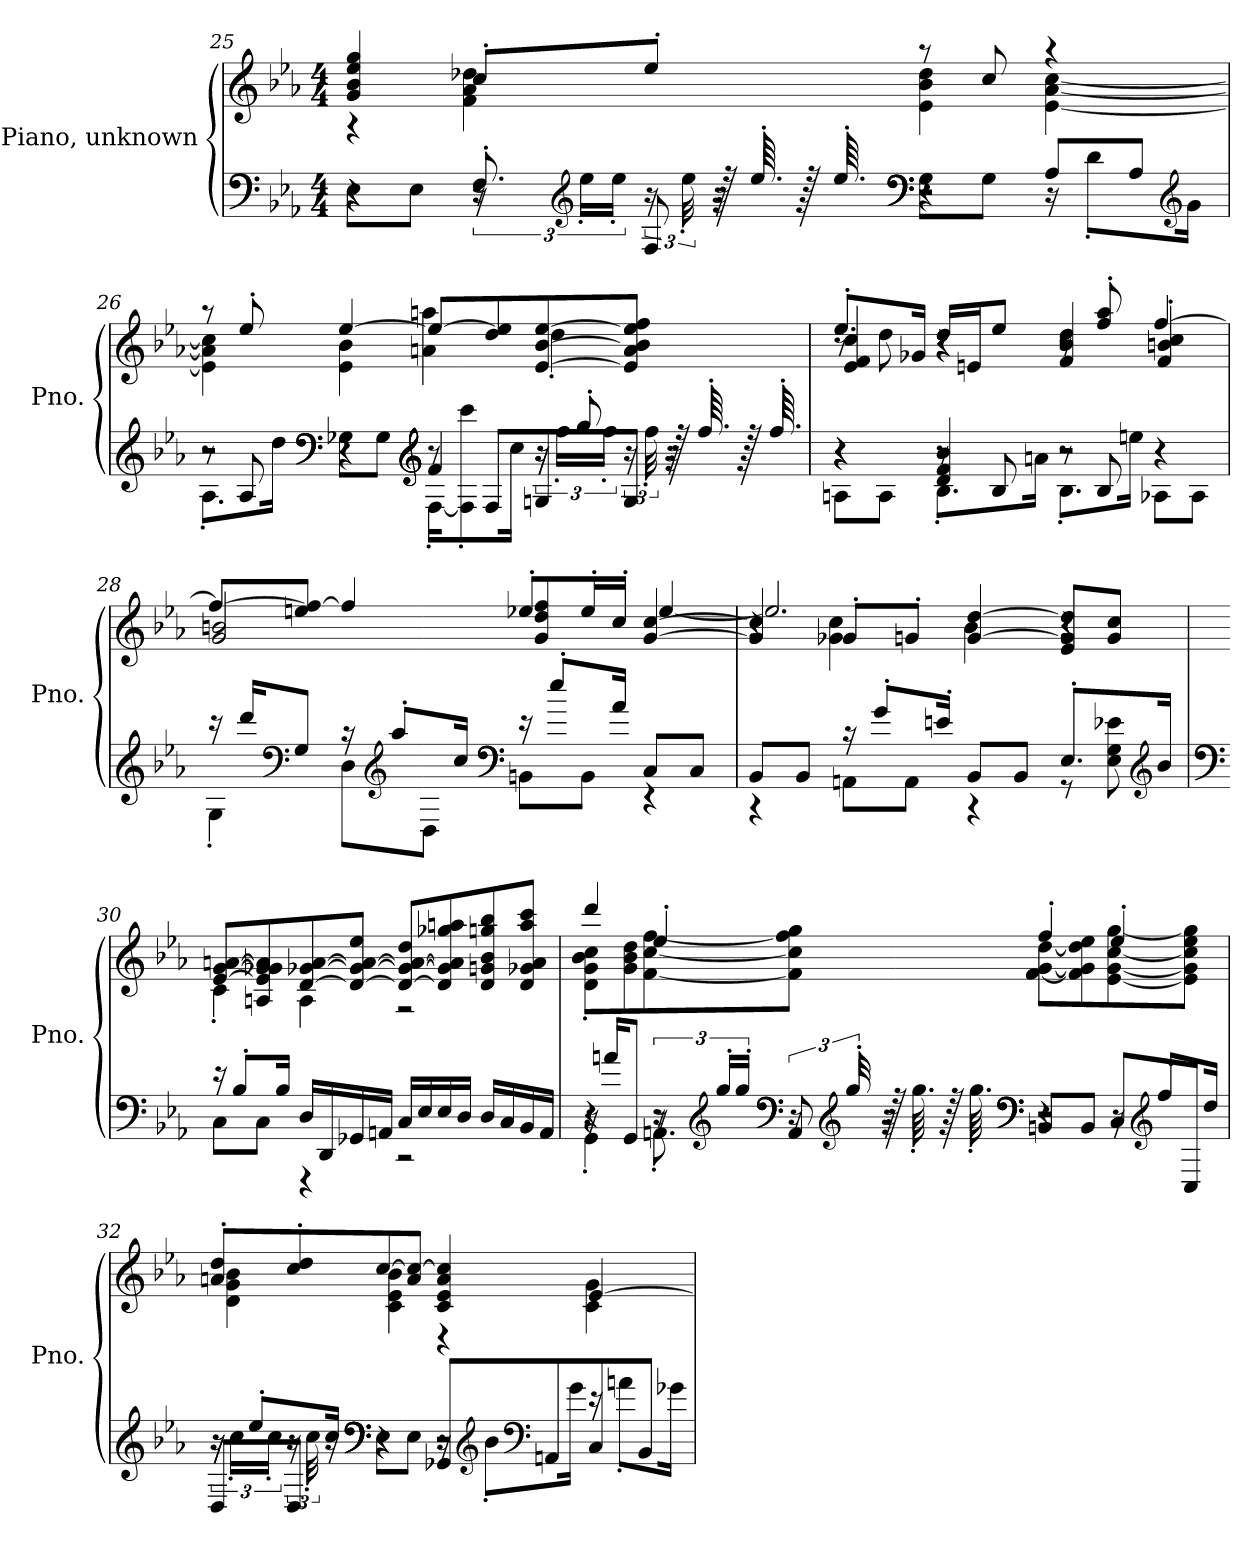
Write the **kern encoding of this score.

**kern	**kern
*part1	*part1
*staff2	*staff1
*I"Piano, unknown	*
*I'Pno.	*
!!LO:LB:g=z
*clefF4	*clefG2
*k[b-e-a-]	*k[b-e-a-]
*M4/4	*M4/4
=25	=25
*^	*^
*	*^	*	*
4r	8E-\L	4r	4g/ 4b-/ 4ee-/ 4gg/	4r
.	8E-\J	.	.	.
8.F'/	24r	8r	8cc'/L	4f\ 4a-\ 4dd-X\
*clefG2	*	*	*	*
.	24ee-'\LL	.	.	.
.	24ee-'\JJ	.	.	.
.	24r	8F/	8ee-'/J	.
.	48ee-'\	.	.	.
128r	16r	.	.	.
64.ee-'/	.	.	.	.
128r	.	.	.	.
64.ee-'/	.	.	.	.
*clefF4	*	*	*	*
2r	8G\L	4r	8r	4e-\ 4b-\ 4dd-\
.	8G\J	.	8cc/	.
.	16r	8A-/L	4r	[4e-\ [4a-\ [4cc\
.	8d'\L	.	.	.
.	.	8A-/J	.	.
*clefG2	*	*	*	*
.	16g\Jk	.	.	.
!!LO:LB:g=z	!!
=26	=26	=26	=26	=26
8r	8.A-'\L	2r	8r	4e-\] 4a-\] 4cc\]
8A-/	.	.	8ee-'/	.
.	16dd\Jk	.	.	.
*clefF4	*	*	*	*
4r	8G-X\L	.	[4ee-/	4e-\ 4b-\
.	8G-\J	.	.	.
*clefG2	*	*	*	*
4f/	[16F'\KL	8r	8ee-/L_	4an\ 4aan\
.	8F\]' 8ccc\'	.	.	.
.	.	8F/L	8dd/ 8ee-/]	.
.	16cc\Jk	.	.	.
16r	24r	8Gn/	[8e-/ [8b-/ [8ee-/	4dd'\
.	24ff'\LL	.	.	.
8gg'/	.	.	.	.
.	24ff'\JJ	.	.	.
.	24r	8G/J	8e-/] 8a/ 8b-/] 8ee-/] 8ff/J	.
.	48ff'\	.	.	.
128r	16r	.	.	.
64.ff'/	.	.	.	.
128r	.	.	.	.
64.ff'/	.	.	.	.
!!LO:LB:g=z
=27	=27	=27	=27	=27
*	*	*	*	*^
4r	8An\L	4r	8.ee-'/L	8r	4e-/ 4f/ 4cc/
.	8A\J	.	.	8dd\	.
.	.	.	16g-X/Jk	.	.
4d/ 4f/ 4b-/	8.B-'\L	8r	16dd/LL	4r	4r
.	.	.	16en/J	.	.
.	.	8B-/	8ee-/J	.	.
.	16an\Jk	.	.	.	.
2r	8.B-'\L	8r	8r	2r	4f/ 4b-/ 4dd/
.	.	8B-/	8ff/' 8aa-/'	.	.
.	16een\Jk	.	.	.	.
.	8A-X\L	4r	[4ff/	.	4f/' 4bn/' 4cc/'
.	8A-\J	.	.	.	.
*	*v	*v	*	*	*
*	*	*	*v	*v
=28	=28	=28	=28
16r	4G'\	8ff/L_	2g/ 2bn/
16ddd/KL	.	.	.
*clefF4	*	*	*
8G/J	.	8een/ 8ff/_J	.
16r	8D\L	4ff/]	.
*clefG2	*	*	*
8aa-'/L	.	.	.
.	8D\J	.	.
16cc/Jk	.	.	.
*clefF4	*	*	*
16r	8BBn\L	8ee-X'/L	4g/ 4dd/ 4ff/
8ee-'/L	.	.	.
.	8BB\J	16ee-'/L	.
16a-/Jk	.	16cc'/JJ	.
8C/L	4r	[4g/ [4cc/	[4ee-/
8C/J	.	.	.
!!LO:LB:g=z
=29	=29	=29	=29
*	*	*	*^
8BB-/L	4r	4g/] 4cc/]	4r	2.ee-/]
8BB-/J	.	.	.	.
16r	8AAn\L	8g'/L	4g-X\ 4cc\	.
8g'/L	.	.	.	.
.	8AA\J	8gn'/J	.	.
16en'/Jk	.	.	.	.
8BB-/L	4r	[4g/ [4dd/	4b-\	.
8BB-/J	.	.	.	.
8.E-'/L	8r	8e-/ 8g/] 8dd/]L	4r	4r
.	8E-\ 8G\ 8e-X\	8g/ 8cc/J	.	.
*clefG2	*	*	*	*
16b-/Jk	.	.	.	.
*	*	*v	*v	*v
=30	=30	=30
*clefF4	*	*
*	*	*^
16r	8C\L	[8e-/ [8g/ [8an/L	4c'\
8B-'/L	.	.	.
.	8C\J	8An/ 8e-/] 8g-X/ 8g/] 8a/]	.
16B-/Jk	.	.	.
16D/LL	4r	[8d/ [8g-X/ [8a/	4A\
16DD/	.	.	.
16GG-X/	.	8d/_ 8g-/_ 8a/_ 8ee-/J	.
16AAn/JJ	.	.	.
16C/LL	2r	8d/_ 8g-/_ 8a/_ 8dd/L	2r
16E-/	.	.	.
16E-/	.	8d/] 8g-/] 8a/] 8gg-X/ 8aan/	.
16D/JJ	.	.	.
16D/LL	.	8d/ 8gn/ 8b-/ 8ggn/ 8bb-/	.
16C/	.	.	.
16BB-/	.	8d/ 8g-X/ 8a/ 8aa/ 8ccc/J	.
16AA/JJ	.	.	.
!!LO:LB:g=z	!!
=31	=31	=31	=31
*	*^	*	*
16r	4GG'\	4r	4ddd/	8d\' 8g\' 8b-\' 8cc\'L
16an/KL	.	.	.	.
8GG/J	.	.	.	8g\ 8b-\ 8dd\
24r	8.AAn'\	8r	4ee-'/	[8f\ [8cc\ [8ff\
*clefG2	*	*	*	*
24gg'/LL	.	.	.	.
24gg'/JJ	.	.	.	.
*clefF4	*	*	*	*
24r	.	8AA/	.	8f\] 8cc\] 8ff\] 8gg\J
*clefG2	*	*	*	*
48gg'/	.	.	.	.
16r	128r	.	.	.
.	64.gg'\	.	.	.
.	128r	.	.	.
.	64.gg'\	.	.	.
*clefF4	*	*	*	*
8BBn/L	2r	4r	4ff'/	[8f\ [8g\ [8dd\L
8BB/J	.	.	.	8f\] 8g\] 8dd\] 8ee-\
16r	.	8C/L	4ee-'/	[8e-\ [8g\ [8cc\ [8gg\
*clefG2	*	*	*	*
8ff'/L	.	.	.	.
.	.	8C/J	.	8e-\] 8g\] 8cc\] 8ee-\ 8gg\]J
16dd/Jk	.	.	.	.
!!LO:PB:g=z	!!
=32	=32	=32	=32	=32
16r	24r	8D/L	8an/' 8dd/'L	4d\ 4g\ 4b-\
.	24cc'\LL	.	.	.
8ee-'/L	.	.	.	.
.	24cc'\JJ	.	.	.
.	24r	8D/J	8cc/' 8dd/'	.
.	48cc'\	.	.	.
16cc/Jk	16r	.	.	.
*clefF4	*	*	*	*
4r	8E-\L	4r	[8cc/	4c\ 4e-\ 4b-\
.	8E-\J	.	8a/ 8cc/_J	.
2r	16r	8GG-X/L	4c/ 4e-/ 4a/ 4cc/]	4r
*clefG2	*	*	*	*
.	8b-'\L	.	.	.
*clefF4	*	*	*	*
.	.	8AAn/	.	.
.	16g\Jk	.	.	.
.	16r	8C/	[4e-/	4c\ 4g\
.	8an'\L	.	.	.
.	.	8BB-/J	.	.
.	16g-X\Jk	.	.	.
*v	*v	*v	*	*
*	*v	*v
=	=
*-	*-
